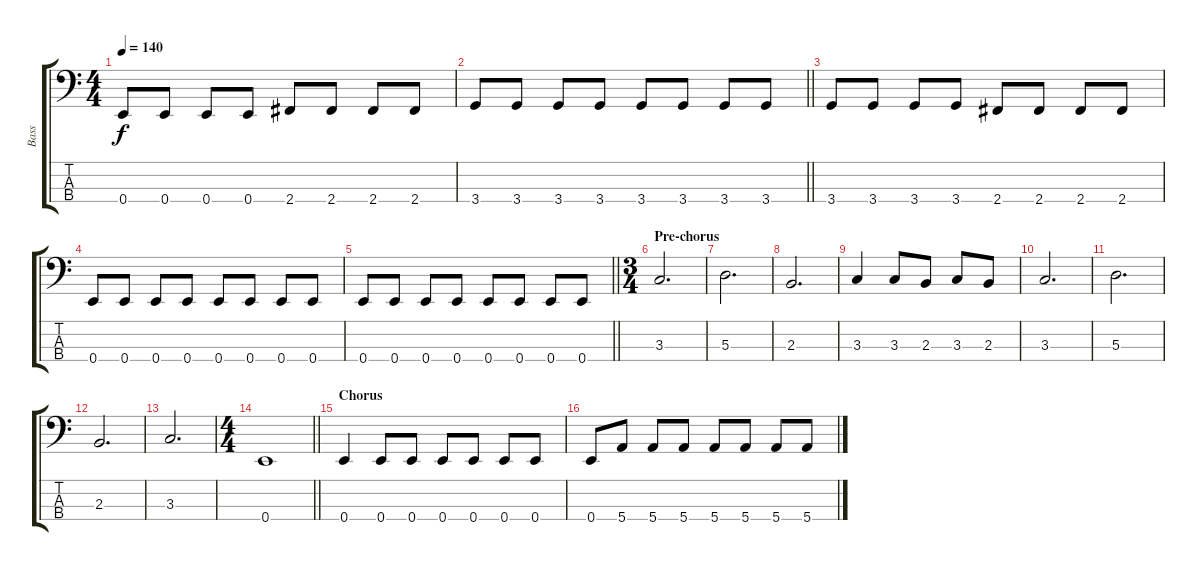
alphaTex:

\track ("Bass" "Bass") {instrument electricbassfinger}
\staff {score tabs}
\tuning (G2 D2 A1 E1) {hide}
\ts (4 4)
\tempo 140
\clef f4
\ks c
0.4.8{dy f} 0.4.8 0.4.8 0.4.8 2.4.8 2.4.8 2.4.8 2.4.8 |
\barLineRight lightlight
3.4.8 3.4.8 3.4.8 3.4.8 3.4.8 3.4.8 3.4.8 3.4.8 |
3.4.8 3.4.8 3.4.8 3.4.8 2.4.8 2.4.8 2.4.8 2.4.8 |
0.4.8 0.4.8 0.4.8 0.4.8 0.4.8 0.4.8 0.4.8 0.4.8 |
\barLineRight lightlight
0.4.8 0.4.8 0.4.8 0.4.8 0.4.8 0.4.8 0.4.8 0.4.8 |
\ts (3 4)
\section ("" "Pre-chorus")
3.3.2{d} |
5.3.2{d} |
2.3.2{d} |
3.3.4 3.3.8 2.3.8 3.3.8 2.3.8 |
3.3.2{d} |
5.3.2{d} |
2.3.2{d} |
3.3.2{d} |
\ts (4 4)
\barLineRight lightlight
0.4.1 |
\section ("" "Chorus")
0.4.4 0.4.8 0.4.8 0.4.8 0.4.8 0.4.8 0.4.8 |
0.4.8 5.4.8 5.4.8 5.4.8 5.4.8 5.4.8 5.4.8 5.4.8
